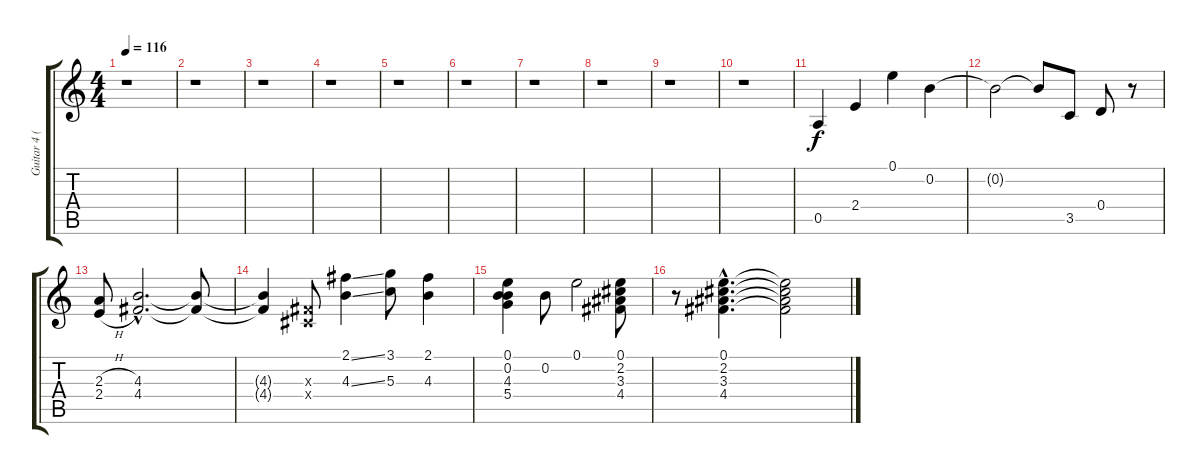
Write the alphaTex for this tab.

\track ("Guitar 4 (Clean)" "Guitar 4 (") {instrument acousticguitarsteel}
\staff {score tabs}
\tuning (E4 B3 G3 D3 A2 E2) {hide}
\ts (4 4)
\tempo 116
\clef g2
\ks c
r.1{dy f} |
r.1 |
r.1 |
r.1 |
r.1 |
r.1 |
r.1 |
r.1 |
r.1 |
r.1 |
0.5.4 2.4.4 0.1.4 0.2.4 |
0.2{t}.2 0.2{t}.8 3.5.8 0.4.8 r.8 |
(2.3{h} 2.4{h}).8 (4.3{hac} 4.4{hac}).2{d} (4.3{t} 4.4{t}).8 |
(4.3{t} 4.4{t}).4 (-1.3{x} -1.4{x}).8 (2.1{ss} 4.3{ss}).4 (3.1 5.3).8 (2.1 4.3).4 |
(0.1 0.2 4.3 5.4).4 0.2.8 0.1.2 (0.1 2.2 3.3 4.4).8 |
r.8 (0.1{hac} 2.2{hac} 3.3{hac} 4.4{hac}).4{d} (0.1{t} 2.2{t} 3.3{t} 4.4{t}).2
